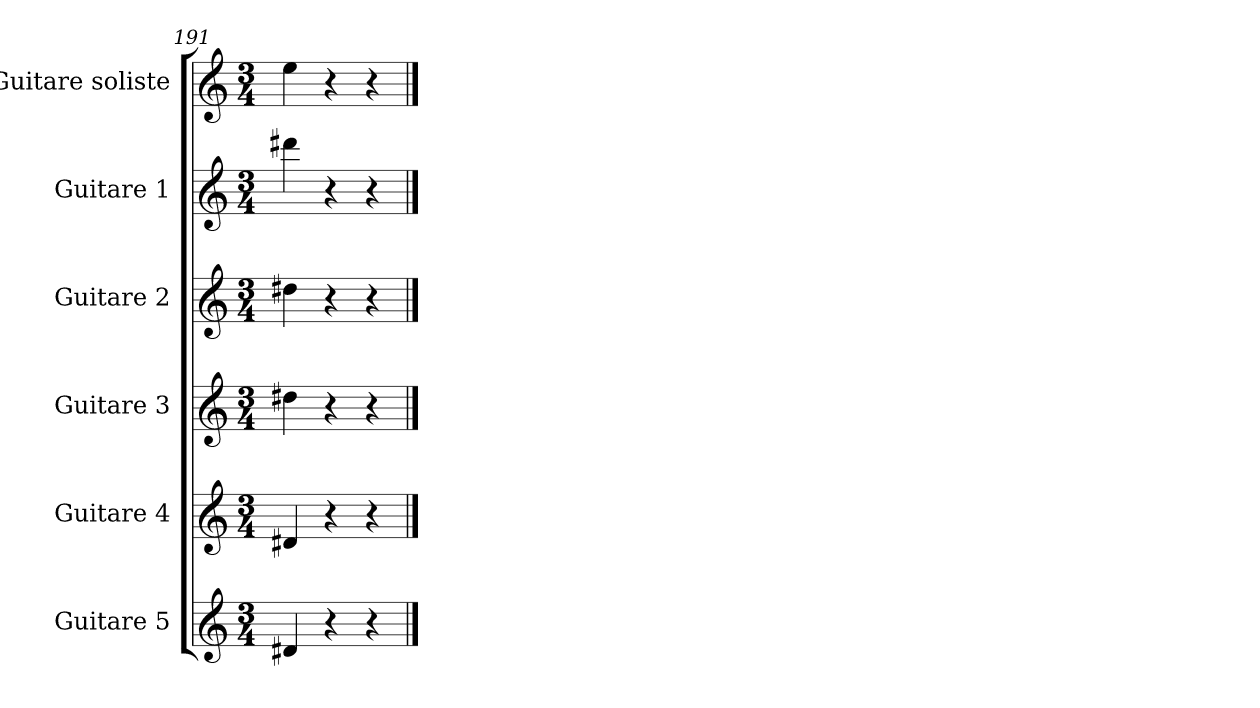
**kern	**kern	**kern	**kern	**kern	**kern
*part6	*part5	*part4	*part3	*part2	*part1
*staff6	*staff5	*staff4	*staff3	*staff2	*staff1
*I"Guitare 5	*I"Guitare 4	*I"Guitare 3	*I"Guitare 2	*I"Guitare 1	*I"Guitare soliste
*I'G.5	*I'G.4	*I'G.3	*I'G.2	*I'G.1	*I'G.S.
*clefG2	*clefG2	*clefG2	*clefG2	*clefG2	*clefG2
*ITrd7c12	*ITrd7c12	*ITrd7c12	*ITrd7c12	*ITrd7c12	*ITrd7c12
*k[]	*k[]	*k[]	*k[]	*k[]	*k[]
*C:	*C:	*C:	*C:	*C:	*C:
*M3/4	*M3/4	*M3/4	*M3/4	*M3/4	*M3/4
=191	=191	=191	=191	=191	=191
4D#X/	4D#X/	4d#X\	4d#X\	4dd#X\	4e\
4r	4r	4r	4r	4r	4r
4r	4r	4r	4r	4r	4r
==	==	==	==	==	==
*-	*-	*-	*-	*-	*-
